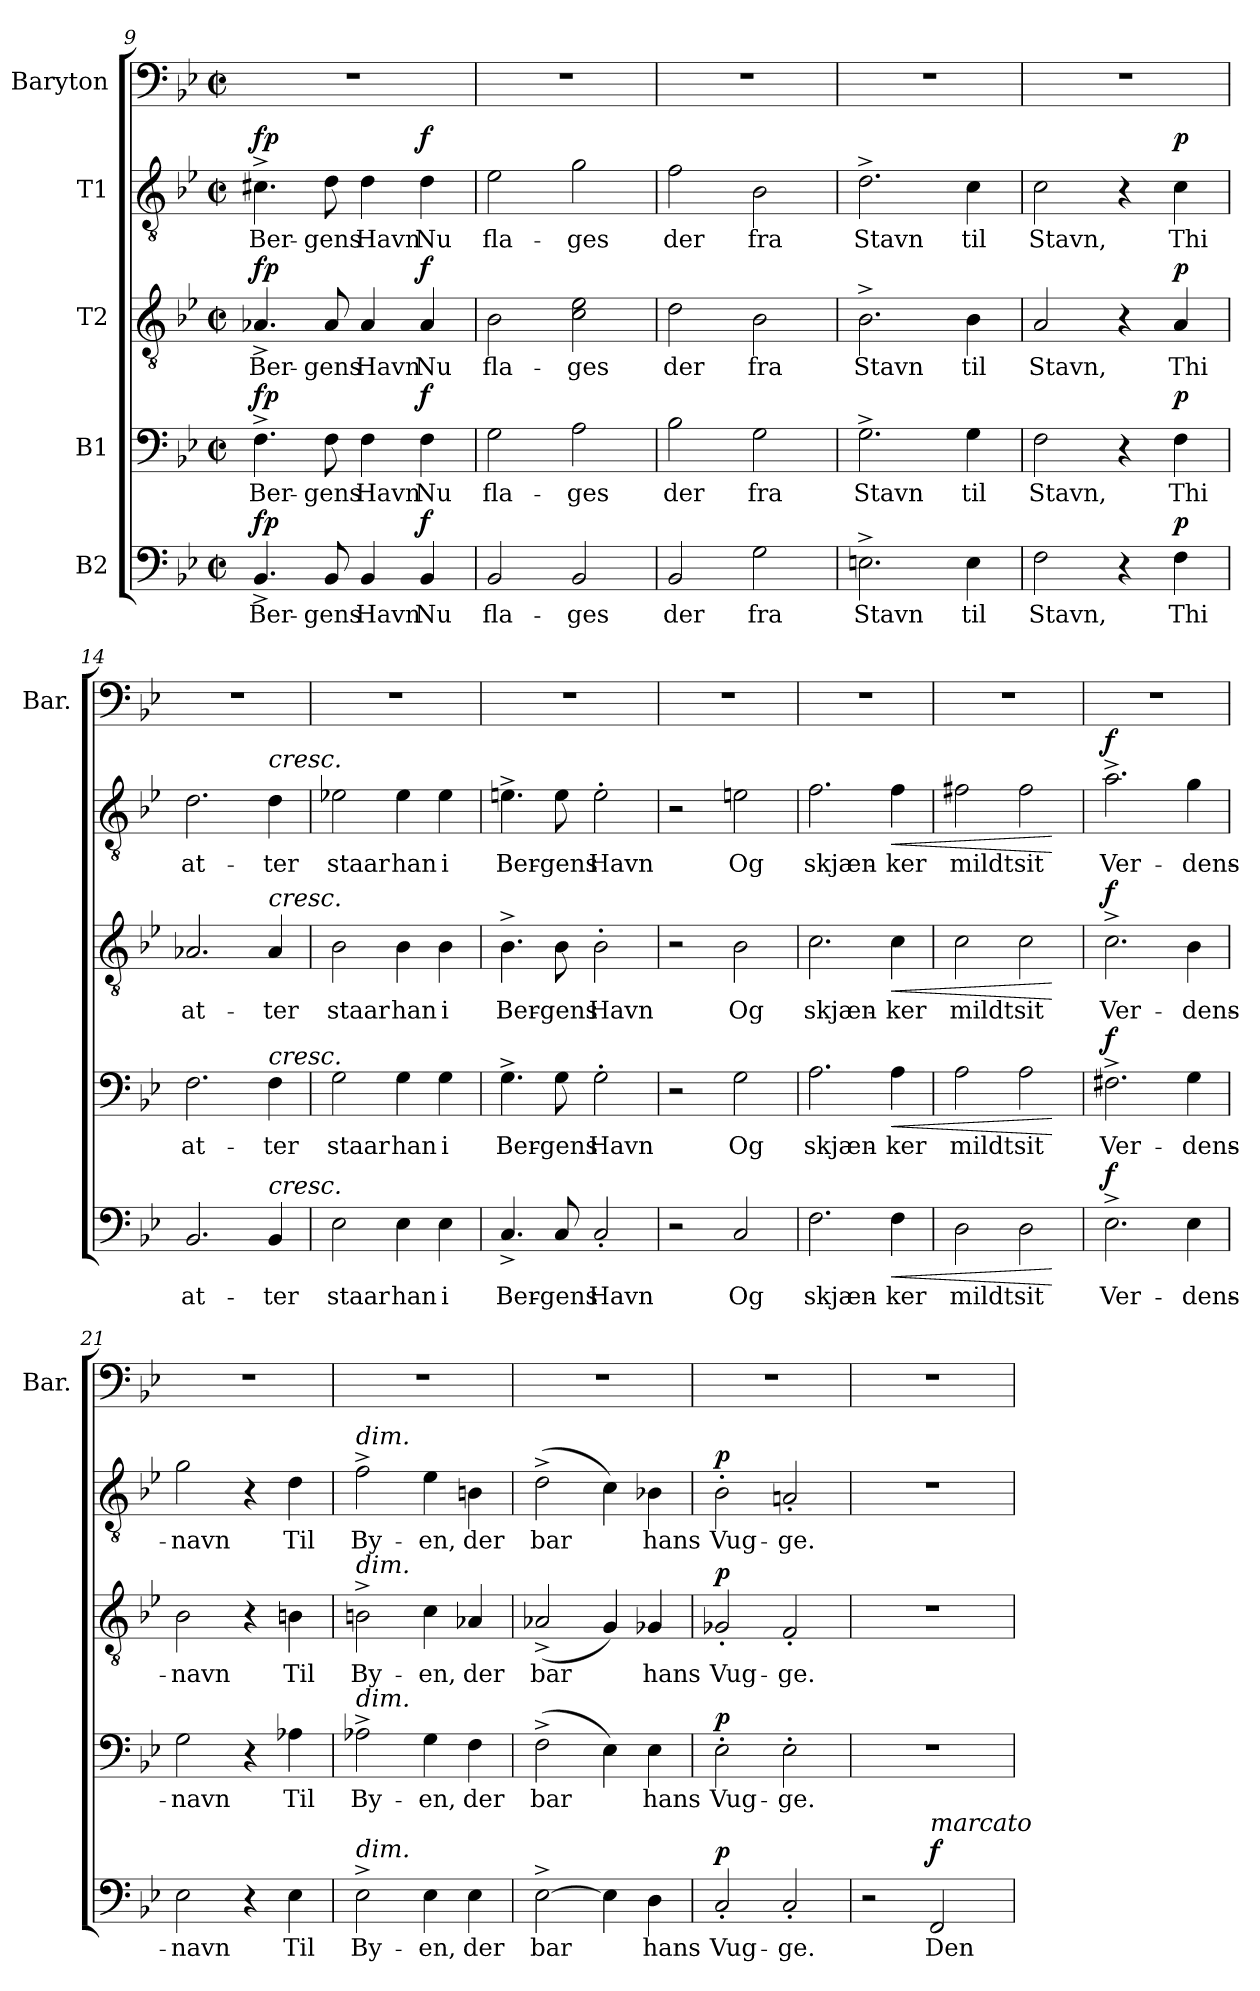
**kern	**text	**dynam	**kern	**text	**dynam	**kern	**text	**dynam	**kern	**text	**dynam	**kern
*part5	*part5	*part5	*part4	*part4	*part4	*part3	*part3	*part3	*part2	*part2	*part2	*part1
*staff5	*staff5	*staff5	*staff4	*staff4	*staff4	*staff3	*staff3	*staff3	*staff2	*staff2	*staff2	*staff1
*I"B2	*	*	*I"B1	*	*	*I"T2	*	*	*I"T1	*	*	*I"Baryton
*	*	*	*	*	*	*	*	*	*	*	*	*I'Bar.
*clefF4	*	*	*clefF4	*	*	*clefGv2	*	*	*clefGv2	*	*	*clefF4
*k[b-e-]	*	*	*k[b-e-]	*	*	*k[b-e-]	*	*	*k[b-e-]	*	*	*k[b-e-]
*M2/2	*	*	*M2/2	*	*	*M2/2	*	*	*M2/2	*	*	*M2/2
*met(c|)	*	*	*met(c|)	*	*	*met(c|)	*	*	*met(c|)	*	*	*met(c|)
=9	=9	=9	=9	=9	=9	=9	=9	=9	=9	=9	=9	=9
!	!LO:LY:b	!LO:DY:a	!	!LO:LY:b	!LO:DY:a	!	!LO:LY:b	!LO:DY:a	!	!LO:LY:b	!LO:DY:a	!
4.BB-^/	Ber-	fp	4.F^\	Ber-	fp	4.A-X^/	Ber-	fp	4.c#X^\	Ber-	fp	1r
!	!LO:LY:b	!	!	!LO:LY:b	!	!	!LO:LY:b	!	!	!LO:LY:b	!	!
8BB-/	-gens	.	8F\	-gens	.	8A-/	-gens	.	8d\	-gens	.	.
!	!LO:LY:b	!	!	!LO:LY:b	!	!	!LO:LY:b	!	!	!LO:LY:b	!	!
4BB-/	Havn	.	4F\	Havn	.	4A-/	Havn	.	4d\	Havn	.	.
!	!LO:LY:b	!LO:DY:a	!	!LO:LY:b	!LO:DY:a	!	!LO:LY:b	!LO:DY:a	!	!LO:LY:b	!LO:DY:a	!
4BB-/	Nu	f	4F\	Nu	f	4A-/	Nu	f	4d\	Nu	f	.
=10	=10	=10	=10	=10	=10	=10	=10	=10	=10	=10	=10	=10
!	!LO:LY:b	!	!	!LO:LY:b	!	!	!LO:LY:b	!	!	!LO:LY:b	!	!
2BB-/	fla-	.	2G\	fla-	.	2B-\	fla-	.	2e-\	fla-	.	1r
!	!LO:LY:b	!	!	!LO:LY:b	!	!	!LO:LY:b	!	!	!LO:LY:b	!	!
2BB-/	-ges	.	2A\	-ges	.	2c\ 2e-\	-ges	.	2g\	-ges	.	.
=11	=11	=11	=11	=11	=11	=11	=11	=11	=11	=11	=11	=11
!	!LO:LY:b	!	!	!LO:LY:b	!	!	!LO:LY:b	!	!	!LO:LY:b	!	!
2BB-/	der	.	2B-\	der	.	2d\	der	.	2f\	der	.	1r
!	!LO:LY:b	!	!	!LO:LY:b	!	!	!LO:LY:b	!	!	!LO:LY:b	!	!
2G\	fra	.	2G\	fra	.	2B-\	fra	.	2B-\	fra	.	.
=12	=12	=12	=12	=12	=12	=12	=12	=12	=12	=12	=12	=12
!	!LO:LY:b	!	!	!LO:LY:b	!	!	!LO:LY:b	!	!	!LO:LY:b	!	!
2.En^\	Stavn	.	2.G^\	Stavn	.	2.B-^\	Stavn	.	2.d^\	Stavn	.	1r
!	!LO:LY:b	!	!	!LO:LY:b	!	!	!LO:LY:b	!	!	!LO:LY:b	!	!
4E\	til	.	4G\	til	.	4B-\	til	.	4c\	til	.	.
=13	=13	=13	=13	=13	=13	=13	=13	=13	=13	=13	=13	=13
!	!LO:LY:b	!	!	!LO:LY:b	!	!	!LO:LY:b	!	!	!LO:LY:b	!	!
2F\	Stavn,	.	2F\	Stavn,	.	2A/	Stavn,	.	2c\	Stavn,	.	1r
4r	.	.	4r	.	.	4r	.	.	4r	.	.	.
!	!LO:LY:b	!LO:DY:a	!	!LO:LY:b	!LO:DY:a	!	!LO:LY:b	!LO:DY:a	!	!LO:LY:b	!LO:DY:a	!
4F\	Thi	p	4F\	Thi	p	4A/	Thi	p	4c\	Thi	p	.
=14	=14	=14	=14	=14	=14	=14	=14	=14	=14	=14	=14	=14
!	!LO:LY:b	!	!	!LO:LY:b	!	!	!LO:LY:b	!	!	!LO:LY:b	!	!
2.BB-/	at-	.	2.F\	at-	.	2.A-X/	at-	.	2.d\	at-	.	1r
!	!	!	!	!	!	!	!	!	!LO:TX:a:i:t=cresc.	!	!	!
!	!	!	!	!	!	!LO:TX:a:i:t=cresc.	!	!	!	!	!	!
!	!	!	!LO:TX:a:i:t=cresc.	!	!	!	!	!	!	!	!	!
!LO:TX:a:i:t=cresc.	!	!	!	!	!	!	!	!	!	!	!	!
!	!LO:LY:b	!	!	!LO:LY:b	!	!	!LO:LY:b	!	!	!LO:LY:b	!	!
4BB-/	-ter	.	4F\	-ter	.	4A-/	-ter	.	4d\	-ter	.	.
=15	=15	=15	=15	=15	=15	=15	=15	=15	=15	=15	=15	=15
!	!LO:LY:b	!	!	!LO:LY:b	!	!	!LO:LY:b	!	!	!LO:LY:b	!	!
2E-\	staar	.	2G\	staar	.	2B-\	staar	.	2e-X\	staar	.	1r
!	!LO:LY:b	!	!	!LO:LY:b	!	!	!LO:LY:b	!	!	!LO:LY:b	!	!
4E-\	han	.	4G\	han	.	4B-\	han	.	4e-\	han	.	.
!	!LO:LY:b	!	!	!LO:LY:b	!	!	!LO:LY:b	!	!	!LO:LY:b	!	!
4E-\	i	.	4G\	i	.	4B-\	i	.	4e-\	i	.	.
=16	=16	=16	=16	=16	=16	=16	=16	=16	=16	=16	=16	=16
!	!LO:LY:b	!	!	!LO:LY:b	!	!	!LO:LY:b	!	!	!LO:LY:b	!	!
4.C^/	Ber-	.	4.G^\	Ber-	.	4.B-^\	Ber-	.	4.en^\	Ber-	.	1r
!	!LO:LY:b	!	!	!LO:LY:b	!	!	!LO:LY:b	!	!	!LO:LY:b	!	!
8C/	-gens	.	8G\	-gens	.	8B-\	-gens	.	8e\	-gens	.	.
!	!LO:LY:b	!	!	!LO:LY:b	!	!	!LO:LY:b	!	!	!LO:LY:b	!	!
2C'/	Havn	.	2G'\	Havn	.	2B-'\	Havn	.	2e'\	Havn	.	.
=17	=17	=17	=17	=17	=17	=17	=17	=17	=17	=17	=17	=17
2r	.	.	2r	.	.	2r	.	.	2r	.	.	1r
!	!LO:LY:b	!	!	!LO:LY:b	!	!	!LO:LY:b	!	!	!LO:LY:b	!	!
2C/	Og	.	2G\	Og	.	2B-\	Og	.	2en\	Og	.	.
!!LO:PB:g=z
=18	=18	=18	=18	=18	=18	=18	=18	=18	=18	=18	=18	=18
!	!LO:LY:b	!	!	!LO:LY:b	!	!	!LO:LY:b	!	!	!LO:LY:b	!	!
2.F\	skjæn-	.	2.A\	skjæn-	.	2.c\	skjæn-	.	2.f\	skjæn-	.	1r
!	!LO:LY:b	!LO:HP:b	!	!LO:LY:b	!LO:HP:b	!	!LO:LY:b	!LO:HP:b	!	!LO:LY:b	!LO:HP:b	!
4F\	-ker	<	4A\	-ker	<	4c\	-ker	<	4f\	-ker	<	.
=19	=19	=19	=19	=19	=19	=19	=19	=19	=19	=19	=19	=19
!	!LO:LY:b	!	!	!LO:LY:b	!	!	!LO:LY:b	!	!	!LO:LY:b	!	!
2D\	mildt	.	2A\	mildt	.	2c\	mildt	.	2f#X\	mildt	.	1r
!	!LO:LY:b	!	!	!LO:LY:b	!	!	!LO:LY:b	!	!	!LO:LY:b	!	!
2D\	sit	.	2A\	sit	.	2c\	sit	.	2f#\	sit	.	.
.	.	[	.	.	[	.	.	[	.	.	[	.
=20	=20	=20	=20	=20	=20	=20	=20	=20	=20	=20	=20	=20
!	!LO:LY:b	!LO:DY:a	!	!LO:LY:b	!LO:DY:a	!	!LO:LY:b	!LO:DY:a	!	!LO:LY:b	!LO:DY:a	!
2.E-^\	Ver-	f	2.F#X^\	Ver-	f	2.c^\	Ver-	f	2.a^\	Ver-	f	1r
!	!LO:LY:b	!	!	!LO:LY:b	!	!	!LO:LY:b	!	!	!LO:LY:b	!	!
4E-\	-dens-	.	4G\	-dens-	.	4B-\	-dens-	.	4g\	-dens-	.	.
=21	=21	=21	=21	=21	=21	=21	=21	=21	=21	=21	=21	=21
!	!LO:LY:b	!	!	!LO:LY:b	!	!	!LO:LY:b	!	!	!LO:LY:b	!	!
2E-\	-navn	.	2G\	-navn	.	2B-\	-navn	.	2g\	-navn	.	1r
4r	.	.	4r	.	.	4r	.	.	4r	.	.	.
!	!LO:LY:b	!	!	!LO:LY:b	!	!	!LO:LY:b	!	!	!LO:LY:b	!	!
4E-\	Til	.	4A-X\	Til	.	4Bn\	Til	.	4d\	Til	.	.
=22	=22	=22	=22	=22	=22	=22	=22	=22	=22	=22	=22	=22
!	!	!	!	!	!	!	!	!	!LO:TX:a:i:t=dim.	!	!	!
!	!	!	!	!	!	!LO:TX:a:i:t=dim.	!	!	!	!	!	!
!	!	!	!LO:TX:a:i:t=dim.	!	!	!	!	!	!	!	!	!
!LO:TX:a:i:t=dim.	!	!	!	!	!	!	!	!	!	!	!	!
!	!LO:LY:b	!	!	!LO:LY:b	!	!	!LO:LY:b	!	!	!LO:LY:b	!	!
2E-^\	By-	.	2A-X^\	By-	.	2Bn^\	By-	.	2f^\	By-	.	1r
!	!LO:LY:b	!	!	!LO:LY:b	!	!	!LO:LY:b	!	!	!LO:LY:b	!	!
4E-\	-en,	.	4G\	-en,	.	4c\	-en,	.	4e-\	-en,	.	.
!	!LO:LY:b	!	!	!LO:LY:b	!	!	!LO:LY:b	!	!	!LO:LY:b	!	!
4E-\	der	.	4F\	der	.	4A-X/	der	.	4Bn\	der	.	.
=23	=23	=23	=23	=23	=23	=23	=23	=23	=23	=23	=23	=23
!	!LO:LY:b	!	!	!LO:LY:b	!	!	!LO:LY:b	!	!	!LO:LY:b	!	!
[2E-^\	bar	.	(>2F^\	bar	.	(<2A-X^/	bar	.	(>2d^\	bar	.	1r
4E-\]	.	.	4E-\)	.	.	4G/)	.	.	4c\)	.	.	.
!	!LO:LY:b	!	!	!LO:LY:b	!	!	!LO:LY:b	!	!	!LO:LY:b	!	!
4D\	hans	.	4E-\	hans	.	4G-X/	hans	.	4B-X\	hans	.	.
=24	=24	=24	=24	=24	=24	=24	=24	=24	=24	=24	=24	=24
!	!LO:LY:b	!LO:DY:a	!	!LO:LY:b	!LO:DY:a	!	!LO:LY:b	!LO:DY:a	!	!LO:LY:b	!LO:DY:a	!
2C'/	Vug-	p	2E-'\	Vug-	p	2G-X'/	Vug-	p	2B-'\	Vug-	p	1r
!	!LO:LY:b	!	!	!LO:LY:b	!	!	!LO:LY:b	!	!	!LO:LY:b	!	!
2C'/	-ge.	.	2E-'\	-ge.	.	2F'/	-ge.	.	2An'/	-ge.	.	.
=25	=25	=25	=25	=25	=25	=25	=25	=25	=25	=25	=25	=25
2r	.	.	1r	.	.	1r	.	.	1r	.	.	1r
!LO:TX:a:i:t=marcato	!	!	!	!	!	!	!	!	!	!	!	!
!	!LO:LY:b	!LO:DY:a	!	!	!	!	!	!	!	!	!	!
2FF/	Den	f	.	.	.	.	.	.	.	.	.	.
=	=	=	=	=	=	=	=	=	=	=	=	=
*-	*-	*-	*-	*-	*-	*-	*-	*-	*-	*-	*-	*-
